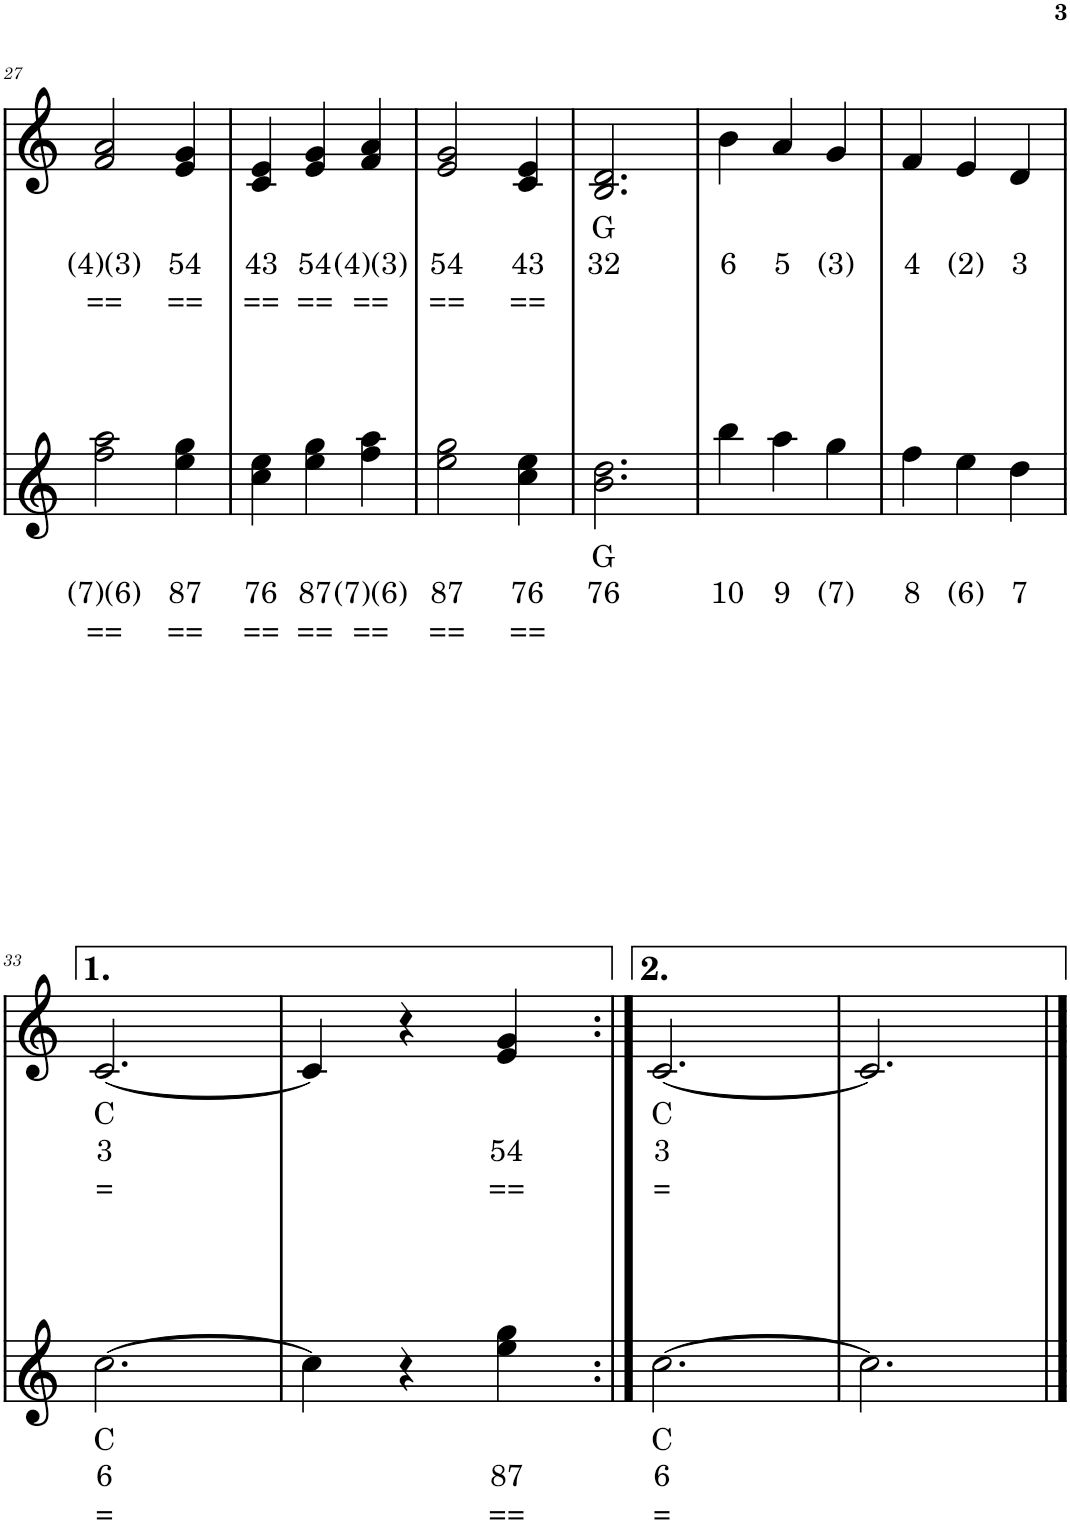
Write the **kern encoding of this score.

**kern	**text	**text	**text	**kern	**text	**text	**text
*part2	*part2	*part2	*part2	*part1	*part1	*part1	*part1
*staff2	*staff2	*staff2	*staff2	*staff1	*staff1	*staff1	*staff1
*I"Viool	*	*	*	*I"Piano	*	*	*
!!LO:PB:g=z
*clefG2	*	*	*	*clefG2	*	*	*
*k[]	*	*	*	*k[]	*	*	*
*M3/4	*	*	*	*M3/4	*	*	*
=27	=27	=27	=27	=27	=27	=27	=27
!	!	!LO:LY:b	!LO:LY:b	!	!	!LO:LY:b	!LO:LY:b
2ff\ 2aa\	.	(7)(6)	==	2f/ 2a/	.	(4)(3)	==
!	!	!LO:LY:b	!LO:LY:b	!	!	!LO:LY:b	!LO:LY:b
4ee\ 4gg\	.	87	==	4e/ 4g/	.	54	==
=28	=28	=28	=28	=28	=28	=28	=28
!	!	!LO:LY:b	!LO:LY:b	!	!	!LO:LY:b	!LO:LY:b
4cc\ 4ee\	.	76	==	4c/ 4e/	.	43	==
!	!	!LO:LY:b	!LO:LY:b	!	!	!LO:LY:b	!LO:LY:b
4ee\ 4gg\	.	87	==	4e/ 4g/	.	54	==
!	!	!LO:LY:b	!LO:LY:b	!	!	!LO:LY:b	!LO:LY:b
4ff\ 4aa\	.	(7)(6)	==	4f/ 4a/	.	(4)(3)	==
=29	=29	=29	=29	=29	=29	=29	=29
!	!	!LO:LY:b	!LO:LY:b	!	!	!LO:LY:b	!LO:LY:b
2ee\ 2gg\	.	87	==	2e/ 2g/	.	54	==
!	!	!LO:LY:b	!LO:LY:b	!	!	!LO:LY:b	!LO:LY:b
4cc\ 4ee\	.	76	==	4c/ 4e/	.	43	==
=30	=30	=30	=30	=30	=30	=30	=30
!	!LO:LY:b	!LO:LY:b	!	!	!LO:LY:b	!LO:LY:b	!
2.b\ 2.dd\	G	76	.	2.B/ 2.d/	G	32	.
=31	=31	=31	=31	=31	=31	=31	=31
!	!	!LO:LY:b	!	!	!	!LO:LY:b	!
4bb\	.	10	.	4b\	.	6	.
!	!	!LO:LY:b	!	!	!	!LO:LY:b	!
4aa\	.	9	.	4a/	.	5	.
!	!	!LO:LY:b	!	!	!	!LO:LY:b	!
4gg\	.	(7)	.	4g/	.	(3)	.
=32	=32	=32	=32	=32	=32	=32	=32
!	!	!LO:LY:b	!	!	!	!LO:LY:b	!
4ff\	.	8	.	4f/	.	4	.
!	!	!LO:LY:b	!	!	!	!LO:LY:b	!
4ee\	.	(6)	.	4e/	.	(2)	.
!	!	!LO:LY:b	!	!	!	!LO:LY:b	!
4dd\	.	7	.	4d/	.	3	.
!!LO:LB:g=z
=33	=33	=33	=33	=33	=33	=33	=33
!	!LO:LY:b	!LO:LY:b	!LO:LY:b	!	!LO:LY:b	!LO:LY:b	!LO:LY:b
[2.cc\	C	6	=	[2.c/	C	3	=
=34	=34	=34	=34	=34	=34	=34	=34
4cc\]	.	.	.	4c/]	.	.	.
4r	.	.	.	4r	.	.	.
!	!	!LO:LY:b	!LO:LY:b	!	!	!LO:LY:b	!LO:LY:b
4ee\ 4gg\	.	87	==	4e/ 4g/	.	54	==
=35:|!	=35:|!	=35:|!	=35:|!	=35:|!	=35:|!	=35:|!	=35:|!
!	!LO:LY:b	!LO:LY:b	!LO:LY:b	!	!LO:LY:b	!LO:LY:b	!LO:LY:b
[2.cc\	C	6	=	[2.c/	C	3	=
=36	=36	=36	=36	=36	=36	=36	=36
2.cc\]	.	.	.	2.c/]	.	.	.
==	==	==	==	==	==	==	==
*-	*-	*-	*-	*-	*-	*-	*-
